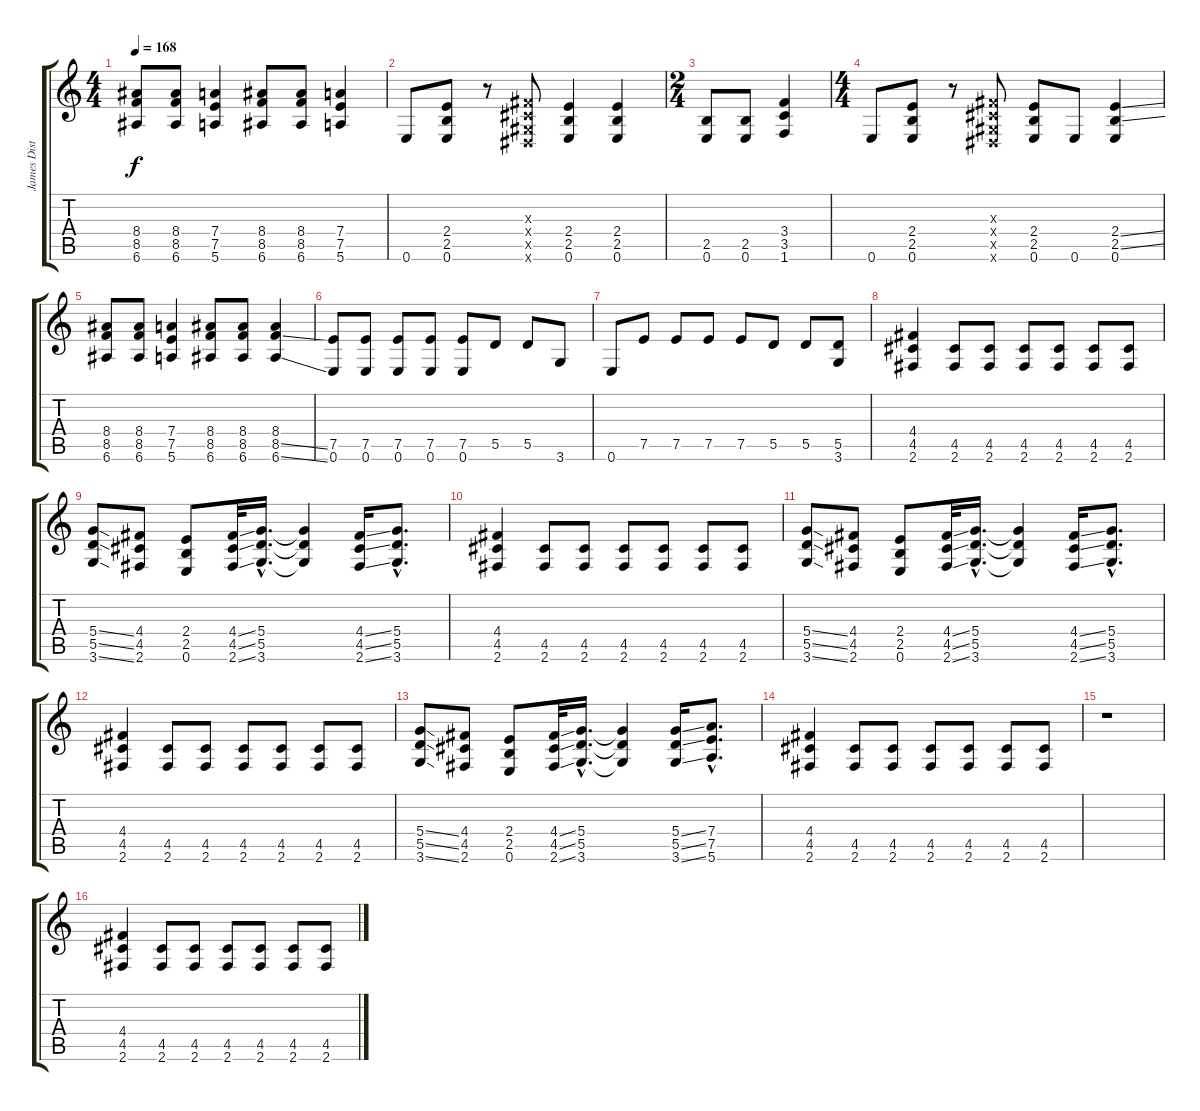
\track ("James Distortion" "James Dist") {instrument distortionguitar}
\staff {score tabs}
\tuning (E4 B3 G3 D3 A2 E2) {hide}
\ts (4 4)
\tempo 168
\clef g2
\ks c
(8.4 8.5 6.6).8{dy f} (8.4 8.5 6.6).8 (7.4 7.5 5.6).4 (8.4 8.5 6.6).8 (8.4 8.5 6.6).8 (7.4 7.5 5.6).4 |
0.6.8 (2.4 2.5 0.6).8 r.8 (-1.3{x} -1.4{x} -1.5{x} -1.6{x}).8 (2.4 2.5 0.6).4 (2.4 2.5 0.6).4 |
\ts (2 4)
(2.5 0.6).8 (2.5 0.6).8 (3.4 3.5 1.6).4 |
\ts (4 4)
0.6.8 (2.4 2.5 0.6).8 r.8 (-1.3{x} -1.4{x} -1.5{x} -1.6{x}).8 (2.4 2.5 0.6).8 0.6.8 (2.4{ss} 2.5{ss} 0.6).4 |
(8.4 8.5 6.6).8 (8.4 8.5 6.6).8 (7.4 7.5 5.6).4 (8.4 8.5 6.6).8 (8.4 8.5 6.6).8 (8.4 8.5{ss} 6.6{ss}).4 |
(7.5 0.6).8 (7.5 0.6).8 (7.5 0.6).8 (7.5 0.6).8 (7.5 0.6).8 5.5.8 5.5.8 3.6.8 |
0.6.8 7.5.8 7.5.8 7.5.8 7.5.8 5.5.8 5.5.8 (5.5 3.6).8 |
(4.4 4.5 2.6).4 (4.5 2.6).8 (4.5 2.6).8 (4.5 2.6).8 (4.5 2.6).8 (4.5 2.6).8 (4.5 2.6).8 |
(5.4{ss} 5.5{ss} 3.6{ss}).8 (4.4 4.5 2.6).8 (2.4 2.5 0.6).8 (4.4{ss} 4.5{ss} 2.6{ss}).32 (5.4{hac} 5.5{hac} 3.6{hac}).16{d} (5.4{t} 5.5{t} 3.6{t}).4 (4.4{ss} 4.5{ss} 2.6{ss}).16 (5.4{hac} 5.5{hac} 3.6{hac}).8{d} |
(4.4 4.5 2.6).4 (4.5 2.6).8 (4.5 2.6).8 (4.5 2.6).8 (4.5 2.6).8 (4.5 2.6).8 (4.5 2.6).8 |
(5.4{ss} 5.5{ss} 3.6{ss}).8 (4.4 4.5 2.6).8 (2.4 2.5 0.6).8 (4.4{ss} 4.5{ss} 2.6{ss}).32 (5.4{hac} 5.5{hac} 3.6{hac}).16{d} (5.4{t} 5.5{t} 3.6{t}).4 (4.4{ss} 4.5{ss} 2.6{ss}).16 (5.4{hac} 5.5{hac} 3.6{hac}).8{d} |
(4.4 4.5 2.6).4 (4.5 2.6).8 (4.5 2.6).8 (4.5 2.6).8 (4.5 2.6).8 (4.5 2.6).8 (4.5 2.6).8 |
(5.4{ss} 5.5{ss} 3.6{ss}).8 (4.4 4.5 2.6).8 (2.4 2.5 0.6).8 (4.4{ss} 4.5{ss} 2.6{ss}).32 (5.4{hac} 5.5{hac} 3.6{hac}).16{d} (5.4{t} 5.5{t} 3.6{t}).4 (5.4{ss} 5.5{ss} 3.6{ss}).16 (7.4{hac} 7.5{hac} 5.6{hac}).8{d} |
(4.4 4.5 2.6).4 (4.5 2.6).8 (4.5 2.6).8 (4.5 2.6).8 (4.5 2.6).8 (4.5 2.6).8 (4.5 2.6).8 |
r.1 |
(4.4 4.5 2.6).4 (4.5 2.6).8 (4.5 2.6).8 (4.5 2.6).8 (4.5 2.6).8 (4.5 2.6).8 (4.5 2.6).8
